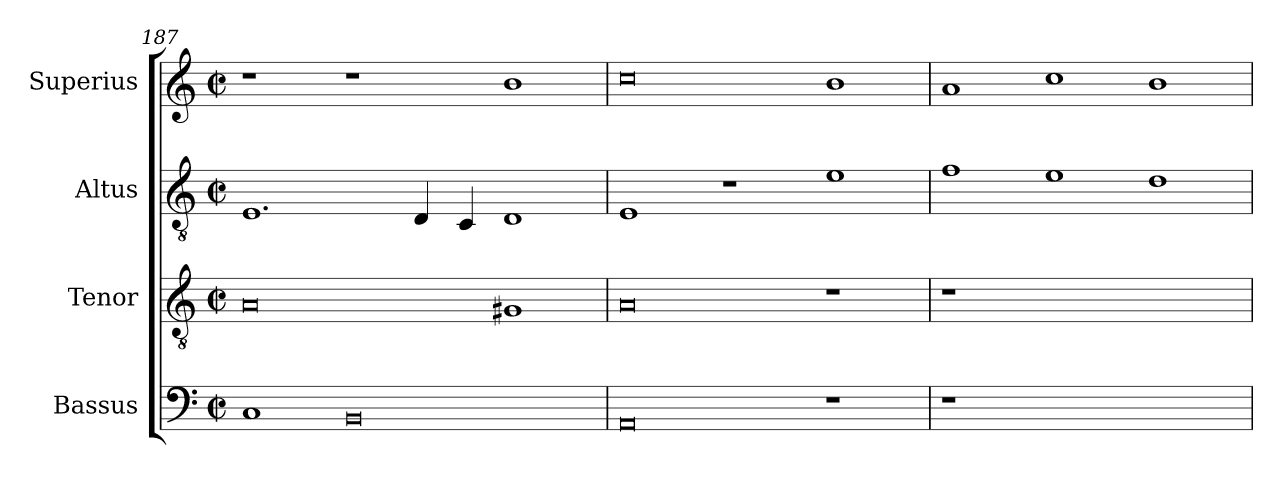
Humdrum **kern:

**kern	**kern	**kern	**kern
*part4	*part3	*part2	*part1
*staff4	*staff3	*staff2	*staff1
*I"Bassus	*I"Tenor	*I"Altus	*I"Superius
*I'B.	*I'T.	*	*I'S.
*clefF4	*clefGv2	*clefGv2	*clefG2
*	*ITrd7c12	*ITrd7c12	*
*k[]	*k[]	*k[]	*k[]
*C:	*C:	*C:	*C:
*M2/2	*M2/2	*M2/2	*M2/2
*met(c|)	*met(c|)	*met(c|)	*met(c|)
=187	=187	=187	=187
1Ci	0AAi	1.EEi	1r
0BBi	.	.	1r
.	.	4DDi/	.
.	.	4CCi/	.
.	1GG#Xi	1DDi	1bi
!!LO:PB:g=z
=188	=188	=188	=188
0AAi	0AAi	1EEi	0cci
.	.	1r	.
1r	1r	1Ei	1bi
=189	=189	=189	=189
!LO:N:vis=1	!LO:N:vis=1	!	!
1r	1r	1Fi	1ai
0ryy	0ryy	1Ei	1cci
.	.	1Di	1bi
=	=	=	=
*-	*-	*-	*-
